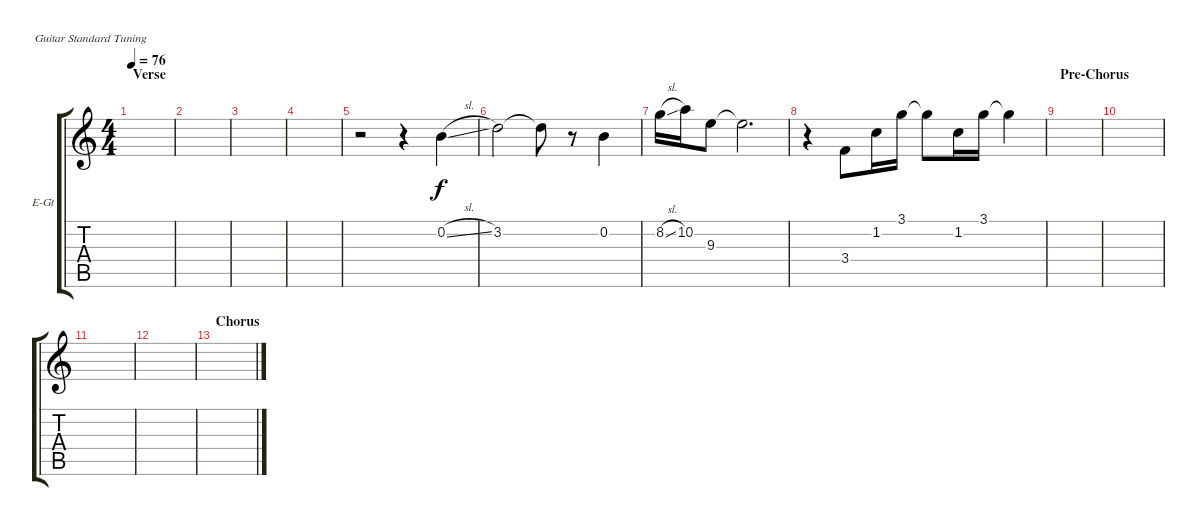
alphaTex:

\defaultSystemsLayout 4
\bracketExtendMode groupsimilarinstruments
\firstSystemTrackNameOrientation horizontal
\otherSystemsTrackNameOrientation horizontal
\track ("Korey Cooper" "E-Gt") {instrument electricguitarclean}
\staff {score tabs}
\tuning (E4 B3 G3 D3 A2 E2)
\ts (4 4)
\section ("" "Verse")
\tempo 76
\clef g2
\scale
0.487395
\ks c
|
\scale
0.256303 |
\scale
0.256303 |
\scale
0.333333 |
\scale
0.333333 r.2 r.4 0.2{sl}.4 |
\scale
0.333333 3.2.2 3.2{t}.8 r.8 0.2.4 |
\scale
0.333333 8.2{sl}.16 10.2.16 9.3.8 9.3{t}.2{d} |
\scale
0.333333 r.4 3.4.8 1.2.16 3.1.16 3.1{t}.8 1.2.16 3.1.16 3.1{t}.4 |
\section ("" "Pre-Chorus")
\scale
0.333333 |
\scale
0.333333 |
\scale
0.333333 |
\scale
0.333333 |
\section ("" "Chorus")
\scale
0.333333 |
\scale
0.333333 |
\scale
0.333333 |
\scale
0.333333
